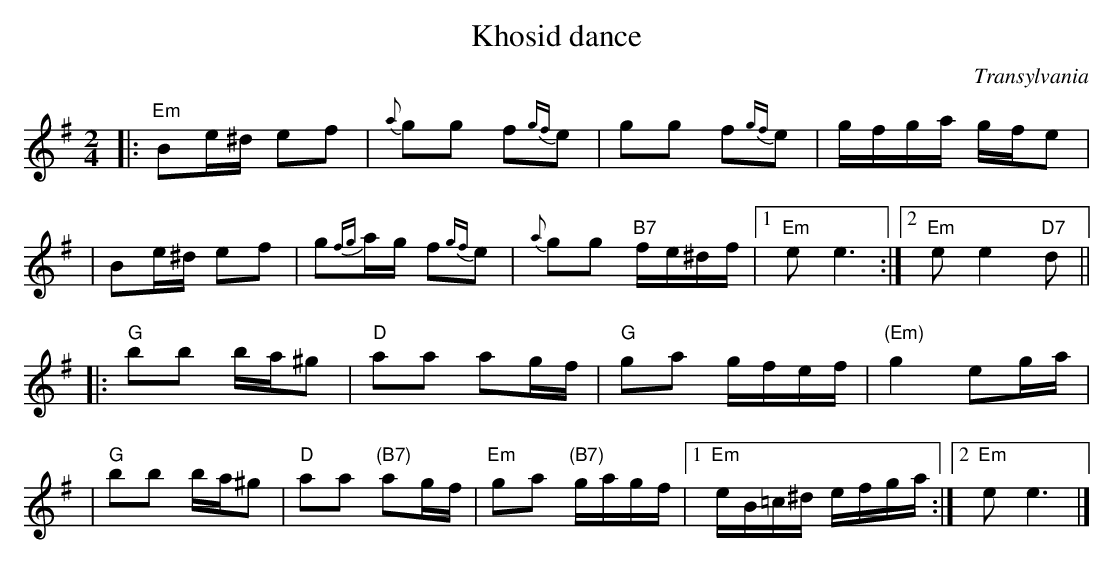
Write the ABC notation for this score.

X:1
T: Khosid dance
O: Transylvania
M: 2/4
L: 1/16
K: Em
|: "Em"B2e^d e2f2 | {a}g2g2 f2{gf}e2 | g2g2 f2{gf}e2 | gfga gfe2 |
|      B2e^d e2f2 | g2{fg}ag f2{gf}e2 | {a}g2g2 "B7"fe^df |1 "Em"e2 e6 :|2 "Em"e2 e4 "D7"d2 ||
|: "G"b2b2 ba^g2 | "D"a2a2 a2gf | "G"g2a2 gfef | "(Em)"g4 e2ga |
|  "G"b2b2 ba^g2 | "D"a2a2 "(B7)"a2gf | "Em"g2a2 "(B7)"gagf |1 "Em"eB=c^d efga :|2 "Em"e2 e6 |]
